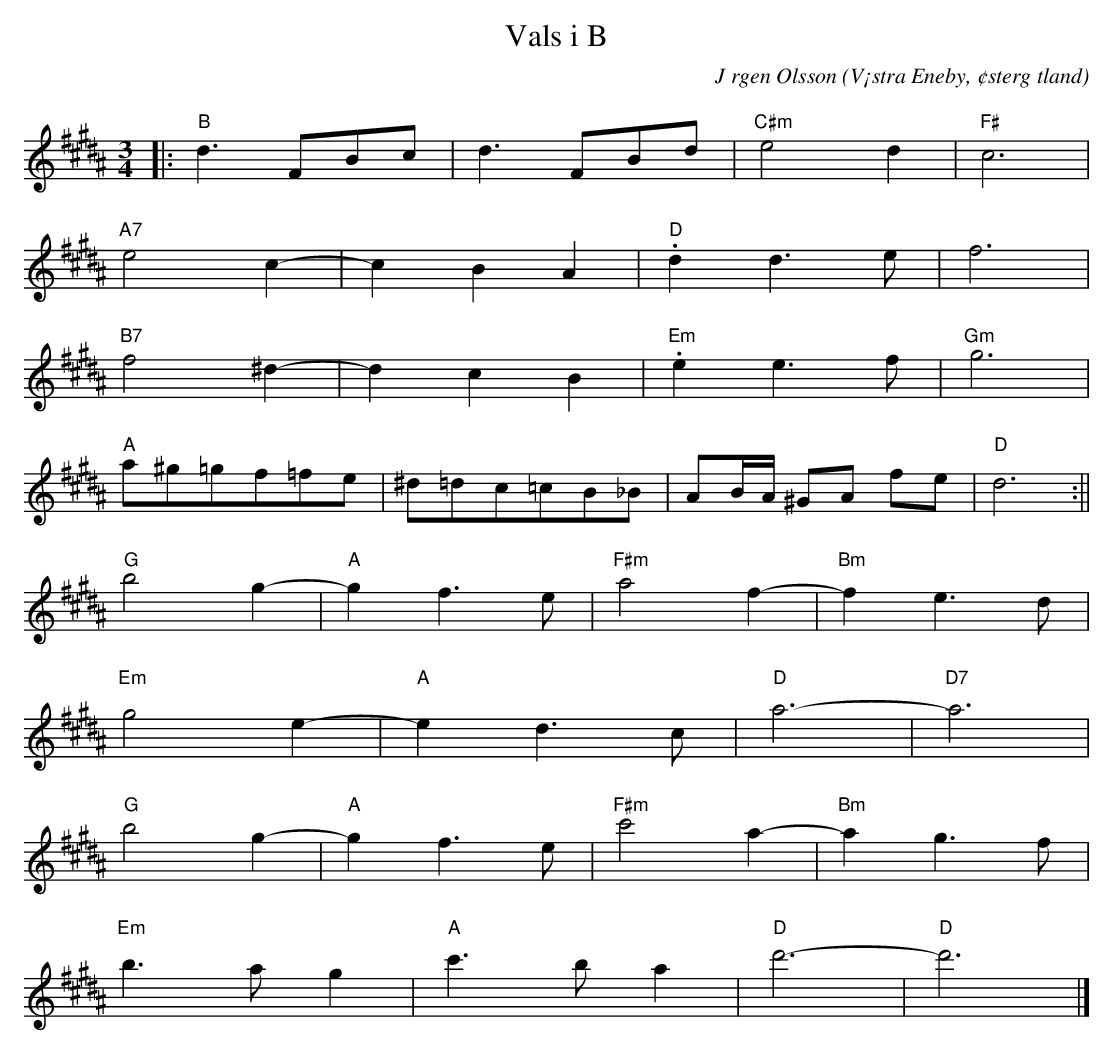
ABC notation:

X:1
T:Vals i B
C:J rgen Olsson
O:V¡stra Eneby, ¢sterg tland
Q:160
M:3/4
L:1/8
K:B
|:"B" d3 FBc|d3 FBd|"C#m" e4d2|"F#" c6 |
"A7" e4 c2-|c2B2A2 |"D" .d2 d3 e|f6 |
"B7" f4 ^d2-|d2c2B2 |"Em" .e2 e3 f|"Gm" g6 |
"A" a^g=gf=fe| ^d=dc=cB_B| AB/2A/2 ^GA fe|"D" d6 :||
"G"b4 g2-|"A"g2f3e |"F#m"a4 f2-|"Bm"f2e3d |
 "Em"g4 e2-|"A"e2d3c |"D"a6-|"D7"a6 |
"G"b4 g2-|"A"g2f3e |"F#m"c'4 a2-|"Bm"a2g3f |
 "Em"b3 a g2|"A"c'3 b a2 |"D"d'6-|"D"d'6 |]
